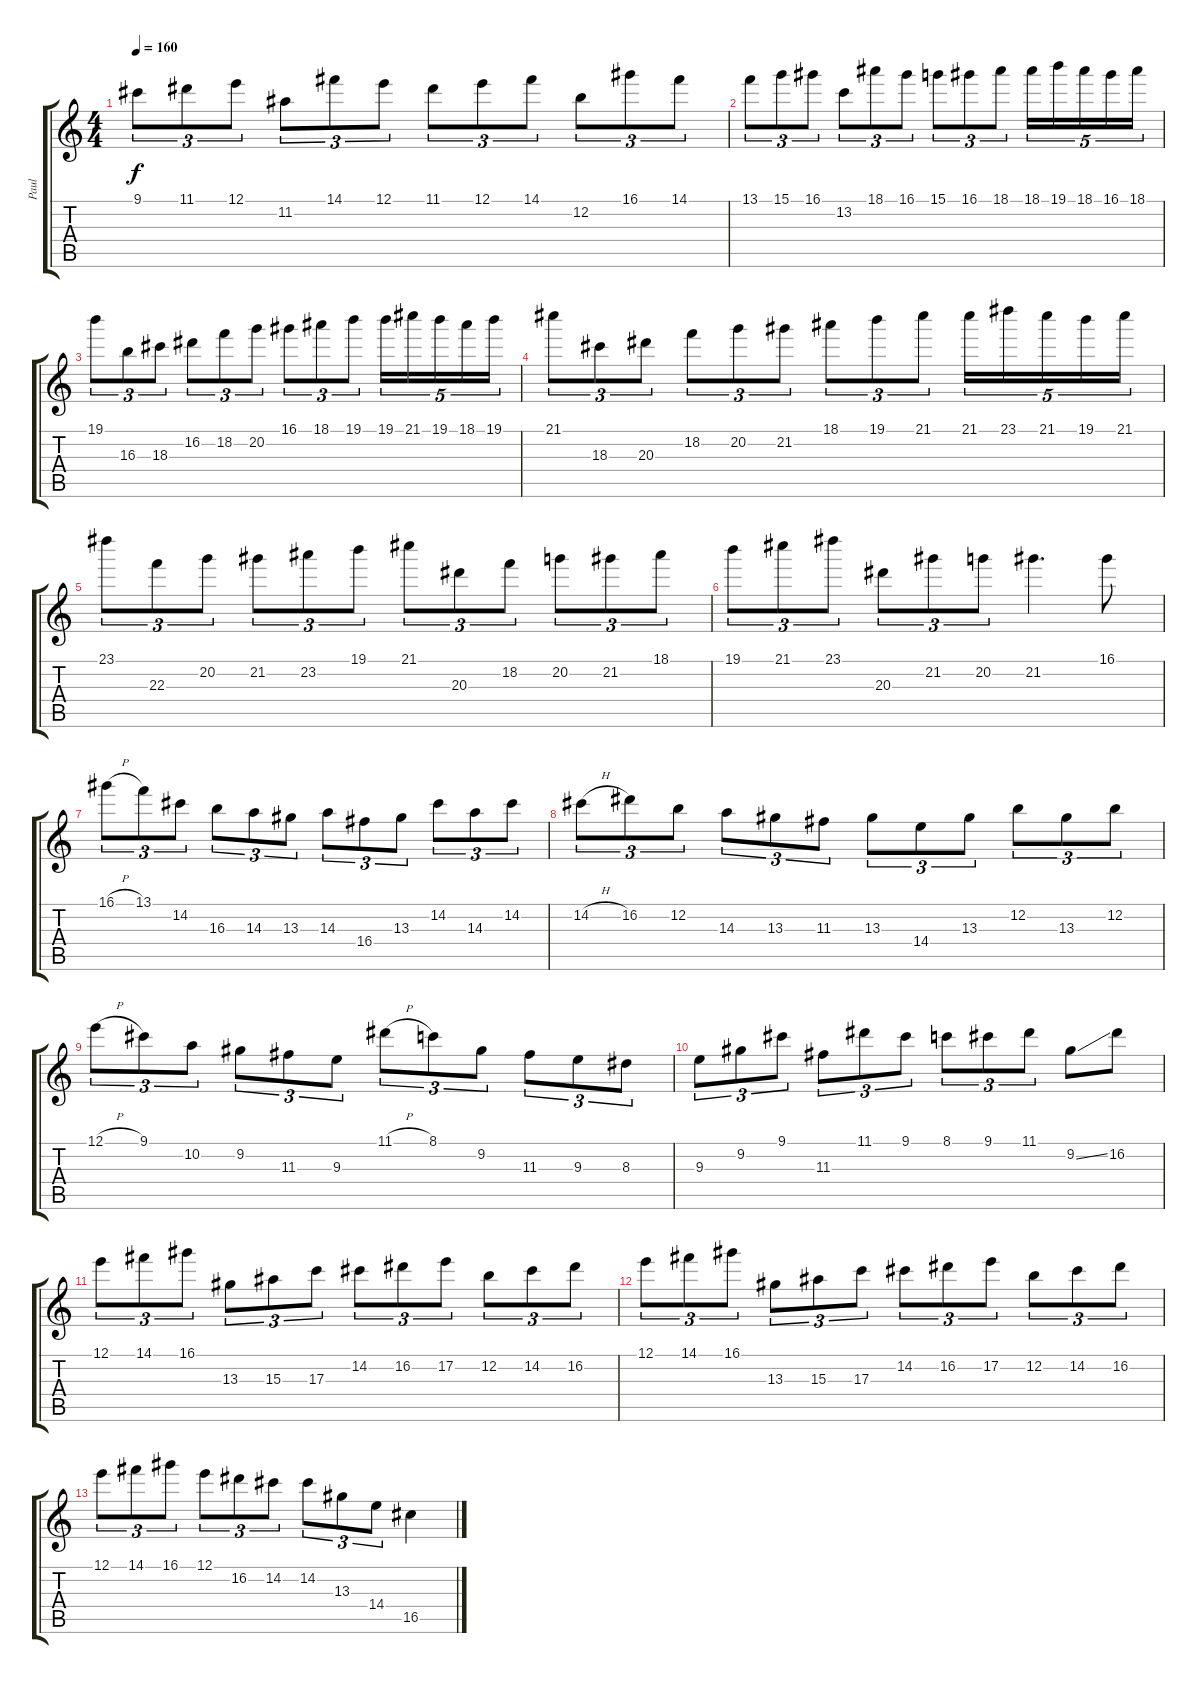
\track ("Paul" "Paul") {instrument acousticguitarnylon}
\staff {score tabs}
\tuning (E4 B3 G3 D3 A2 E2) {hide}
\ts (4 4)
\tempo 160
\clef g2
\ks c
9.1.8{tu (3 2) dy f} 11.1.8{tu (3 2)} 12.1.8{tu (3 2)} 11.2.8{tu (3 2)} 14.1.8{tu (3 2)} 12.1.8{tu (3 2)} 11.1.8{tu (3 2)} 12.1.8{tu (3 2)} 14.1.8{tu (3 2)} 12.2.8{tu (3 2)} 16.1.8{tu (3 2)} 14.1.8{tu (3 2)} |
13.1.8{tu (3 2)} 15.1.8{tu (3 2)} 16.1.8{tu (3 2)} 13.2.8{tu (3 2)} 18.1.8{tu (3 2)} 16.1.8{tu (3 2)} 15.1.8{tu (3 2)} 16.1.8{tu (3 2)} 18.1.8{tu (3 2)} 18.1.16{tu (5 4)} 19.1.16{tu (5 4)} 18.1.16{tu (5 4)} 16.1.16{tu (5 4)} 18.1.16{tu (5 4)} |
19.1.8{tu (3 2)} 16.3.8{tu (3 2)} 18.3.8{tu (3 2)} 16.2.8{tu (3 2)} 18.2.8{tu (3 2)} 20.2.8{tu (3 2)} 16.1.8{tu (3 2)} 18.1.8{tu (3 2)} 19.1.8{tu (3 2)} 19.1.16{tu (5 4)} 21.1.16{tu (5 4)} 19.1.16{tu (5 4)} 18.1.16{tu (5 4)} 19.1.16{tu (5 4)} |
21.1.8{tu (3 2)} 18.3.8{tu (3 2)} 20.3.8{tu (3 2)} 18.2.8{tu (3 2)} 20.2.8{tu (3 2)} 21.2.8{tu (3 2)} 18.1.8{tu (3 2)} 19.1.8{tu (3 2)} 21.1.8{tu (3 2)} 21.1.16{tu (5 4)} 23.1.16{tu (5 4)} 21.1.16{tu (5 4)} 19.1.16{tu (5 4)} 21.1.16{tu (5 4)} |
23.1.8{tu (3 2)} 22.3.8{tu (3 2)} 20.2.8{tu (3 2)} 21.2.8{tu (3 2)} 23.2.8{tu (3 2)} 19.1.8{tu (3 2)} 21.1.8{tu (3 2)} 20.3.8{tu (3 2)} 18.2.8{tu (3 2)} 20.2.8{tu (3 2)} 21.2.8{tu (3 2)} 18.1.8{tu (3 2)} |
19.1.8{tu (3 2)} 21.1.8{tu (3 2)} 23.1.8{tu (3 2)} 20.3.8{tu (3 2)} 21.2.8{tu (3 2)} 20.2.8{tu (3 2)} 21.2.4{d} 16.1.8 |
16.1{h}.8{tu (3 2)} 13.1.8{tu (3 2)} 14.2.8{tu (3 2)} 16.3.8{tu (3 2)} 14.3.8{tu (3 2)} 13.3.8{tu (3 2)} 14.3.8{tu (3 2)} 16.4.8{tu (3 2)} 13.3.8{tu (3 2)} 14.2.8{tu (3 2)} 14.3.8{tu (3 2)} 14.2.8{tu (3 2)} |
14.2{h}.8{tu (3 2)} 16.2.8{tu (3 2)} 12.2.8{tu (3 2)} 14.3.8{tu (3 2)} 13.3.8{tu (3 2)} 11.3.8{tu (3 2)} 13.3.8{tu (3 2)} 14.4.8{tu (3 2)} 13.3.8{tu (3 2)} 12.2.8{tu (3 2)} 13.3.8{tu (3 2)} 12.2.8{tu (3 2)} |
12.1{h}.8{tu (3 2)} 9.1.8{tu (3 2)} 10.2.8{tu (3 2)} 9.2.8{tu (3 2)} 11.3.8{tu (3 2)} 9.3.8{tu (3 2)} 11.1{h}.8{tu (3 2)} 8.1.8{tu (3 2)} 9.2.8{tu (3 2)} 11.3.8{tu (3 2)} 9.3.8{tu (3 2)} 8.3.8{tu (3 2)} |
9.3.8{tu (3 2)} 9.2.8{tu (3 2)} 9.1.8{tu (3 2)} 11.3.8{tu (3 2)} 11.1.8{tu (3 2)} 9.1.8{tu (3 2)} 8.1.8{tu (3 2)} 9.1.8{tu (3 2)} 11.1.8{tu (3 2)} 9.2{ss}.8 16.2.8 |
12.1.8{tu (3 2)} 14.1.8{tu (3 2)} 16.1.8{tu (3 2)} 13.3.8{tu (3 2)} 15.3.8{tu (3 2)} 17.3.8{tu (3 2)} 14.2.8{tu (3 2)} 16.2.8{tu (3 2)} 17.2.8{tu (3 2)} 12.2.8{tu (3 2)} 14.2.8{tu (3 2)} 16.2.8{tu (3 2)} |
12.1.8{tu (3 2)} 14.1.8{tu (3 2)} 16.1.8{tu (3 2)} 13.3.8{tu (3 2)} 15.3.8{tu (3 2)} 17.3.8{tu (3 2)} 14.2.8{tu (3 2)} 16.2.8{tu (3 2)} 17.2.8{tu (3 2)} 12.2.8{tu (3 2)} 14.2.8{tu (3 2)} 16.2.8{tu (3 2)} |
12.1.8{tu (3 2)} 14.1.8{tu (3 2)} 16.1.8{tu (3 2)} 12.1.8{tu (3 2)} 16.2.8{tu (3 2)} 14.2.8{tu (3 2)} 14.2.8{tu (3 2)} 13.3.8{tu (3 2)} 14.4.8{tu (3 2)} 16.5.4
